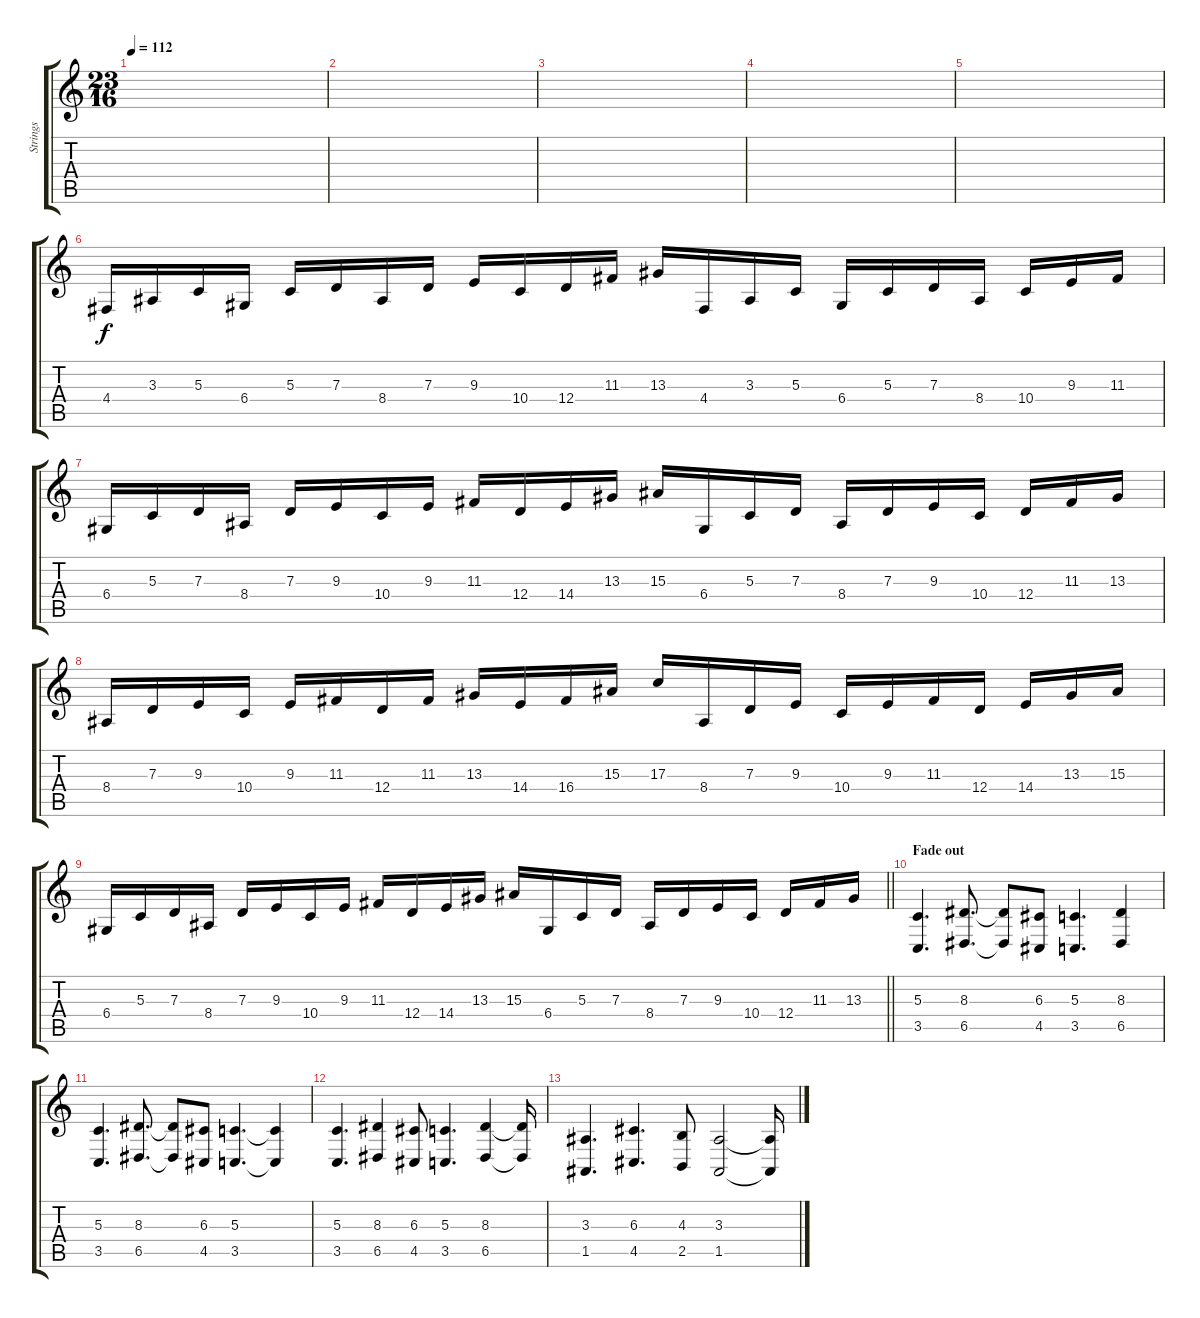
\track ("Strings" "Strings") {instrument stringensemble1}
\staff {score tabs}
\tuning (E4 B3 G3 D3 A2 E2) {hide}
\ts (23 16)
\tempo 112
\clef g2
\ks c
|
|
|
|
|
4.4.16 3.3.16 5.3.16 6.4.16 5.3.16 7.3.16 8.4.16 7.3.16 9.3.16 10.4.16 12.4.16 11.3.16 13.3.16 4.4.16 3.3.16 5.3.16 6.4.16 5.3.16 7.3.16 8.4.16 10.4.16 9.3.16 11.3.16 |
6.4.16 5.3.16 7.3.16 8.4.16 7.3.16 9.3.16 10.4.16 9.3.16 11.3.16 12.4.16 14.4.16 13.3.16 15.3.16 6.4.16 5.3.16 7.3.16 8.4.16 7.3.16 9.3.16 10.4.16 12.4.16 11.3.16 13.3.16 |
8.4.16 7.3.16 9.3.16 10.4.16 9.3.16 11.3.16 12.4.16 11.3.16 13.3.16 14.4.16 16.4.16 15.3.16 17.3.16 8.4.16 7.3.16 9.3.16 10.4.16 9.3.16 11.3.16 12.4.16 14.4.16 13.3.16 15.3.16 |
\barLineRight lightlight
6.4.16 5.3.16 7.3.16 8.4.16 7.3.16 9.3.16 10.4.16 9.3.16 11.3.16 12.4.16 14.4.16 13.3.16 15.3.16 6.4.16 5.3.16 7.3.16 8.4.16 7.3.16 9.3.16 10.4.16 12.4.16 11.3.16 13.3.16 |
\section ("" "Fade out")
(5.3 3.5).4{d} (8.3 6.5).8{d} (8.3{t} 6.5{t}).8 (6.3 4.5).8 (5.3 3.5).4{d} (8.3 6.5).4 |
(5.3 3.5).4{d} (8.3 6.5).8{d} (8.3{t} 6.5{t}).8 (6.3 4.5).8 (5.3 3.5).4{d} (5.3{t} 3.5{t}).4 |
(5.3 3.5).4{d} (8.3 6.5).4 (6.3 4.5).8 (5.3 3.5).4{d} (8.3 6.5).4 (8.3{t} 6.5{t}).16 |
(3.3 1.5).4{d} (6.3 4.5).4{d} (4.3 2.5).8 (3.3 1.5).2 (3.3{t} 1.5{t}).16
